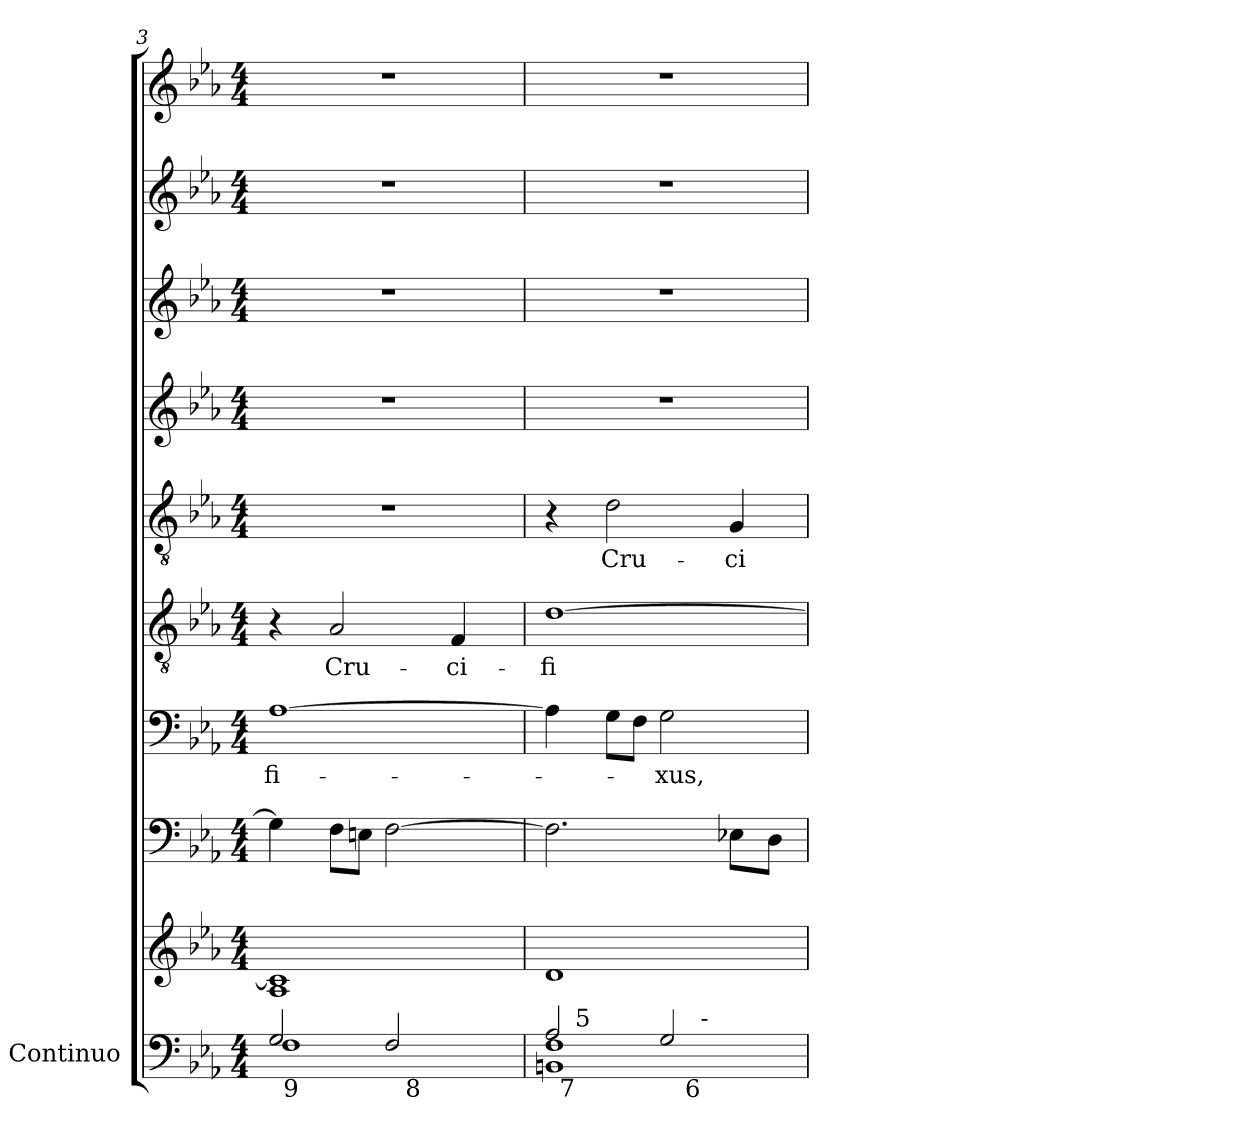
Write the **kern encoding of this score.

**kern	**kern	**kern	**kern	**text	**kern	**text	**kern	**text	**kern	**kern	**kern	**kern
*part9	*part9	*part8	*part7	*part7	*part6	*part6	*part5	*part5	*part4	*part3	*part2	*part1
*staff10	*staff9	*staff8	*staff7	*staff7	*staff6	*staff6	*staff5	*staff5	*staff4	*staff3	*staff2	*staff1
*I"Continuo	*	*	*	*	*	*	*	*	*	*	*	*
*clefF4	*clefG2	*clefF4	*clefF4	*	*clefGv2	*	*clefGv2	*	*clefG2	*clefG2	*clefG2	*clefG2
*k[b-e-a-]	*k[b-e-a-]	*k[b-e-a-]	*k[b-e-a-]	*	*k[b-e-a-]	*	*k[b-e-a-]	*	*k[b-e-a-]	*k[b-e-a-]	*k[b-e-a-]	*k[b-e-a-]
*c:	*c:	*c:	*c:	*	*c:	*	*c:	*	*c:	*c:	*c:	*c:
*M4/4	*M4/4	*M4/4	*M4/4	*	*M4/4	*	*M4/4	*	*M4/4	*M4/4	*M4/4	*M4/4
=3	=3	=3	=3	=3	=3	=3	=3	=3	=3	=3	=3	=3
*^	*	*	*	*	*	*	*	*	*	*	*	*
!	!	!	!	!	!LO:LY:b:color=#000000	!	!	!	!	!	!	!	!
*^	*^	*	*	*	*	*	*	*	*	*	*	*	*
2Gi/	1Fi	16ryy	2ryy	1A-i 1ci]	4Gi\]	[1A-i	-fi-	4r	.	1r	.	1r	1r	1r	1r
.	.	64...ryy	.	.	.	.	.	.	.	.	.	.	.	.	.
!	!	!LO:TX:b:rj:t=9	!	!	!	!	!	!	!	!	!	!	!	!	!
.	.	2ryy	.	.	.	.	.	.	.	.	.	.	.	.	.
!	!	!	!	!	!	!	!	!	!LO:LY:b:color=#000000	!	!	!	!	!	!
.	.	.	.	.	8Fi\L	.	.	2A-i/	Cru-	.	.	.	.	.	.
.	.	.	.	.	8Eni\J	.	.	.	.	.	.	.	.	.	.
2Fi/	.	.	16ryy	.	[2Fi\	.	.	.	.	.	.	.	.	.	.
.	.	.	32ryy	.	.	.	.	.	.	.	.	.	.	.	.
.	.	4ryy	.	.	.	.	.	.	.	.	.	.	.	.	.
.	.	.	256.ryy	.	.	.	.	.	.	.	.	.	.	.	.
!	!	!	!LO:TX:b:rj:t=8	!	!	!	!	!	!	!	!	!	!	!	!
.	.	.	4ryy	.	.	.	.	.	.	.	.	.	.	.	.
!	!	!	!	!	!	!	!	!	!LO:LY:b:color=#000000	!	!	!	!	!	!
.	.	.	.	.	.	.	.	4Fi/	-ci-	.	.	.	.	.	.
.	.	8ryy	.	.	.	.	.	.	.	.	.	.	.	.	.
.	.	.	8ryy	.	.	.	.	.	.	.	.	.	.	.	.
.	.	32ryy	.	.	.	.	.	.	.	.	.	.	.	.	.
.	.	.	64ryy	.	.	.	.	.	.	.	.	.	.	.	.
.	.	.	128ryy	.	.	.	.	.	.	.	.	.	.	.	.
.	.	512ryy	512ryy	.	.	.	.	.	.	.	.	.	.	.	.
*	*	*v	*v	*	*	*	*	*	*	*	*	*	*	*	*
=4	=4	=4	=4	=4	=4	=4	=4	=4	=4	=4	=4	=4	=4	=4
*	*	*^	*	*	*	*	*	*	*	*	*	*	*	*
!	!	!	!	!	!	!	!	!	!LO:LY:b:color=#000000	!	!	!	!	!	!
*	*	*	*^	*	*	*	*	*	*	*	*	*	*	*	*
2A-i/	1BBni	1Fi	16ryy	2ryy	1di	2.Fi\]	4A-i\]	.	[1di	-fi-	4r	.	1r	1r	1r	1r
.	.	.	64...ryy	.	.	.	.	.	.	.	.	.	.	.	.	.
!	!	!	!LO:TX:b:rj:t=7	!	!	!	!	!	!	!	!	!	!	!	!	!
!	!	!	!LO:TX:t=5	!	!	!	!	!	!	!	!	!	!	!	!	!
.	.	.	2ryy	.	.	.	.	.	.	.	.	.	.	.	.	.
!	!	!	!	!	!	!	!	!	!	!	!	!LO:LY:b:color=#000000	!	!	!	!
.	.	.	.	.	.	.	8Gi\L	.	.	.	2di\	Cru-	.	.	.	.
.	.	.	.	.	.	.	8Fi\J	.	.	.	.	.	.	.	.	.
!	!	!	!	!	!	!	!	!LO:LY:b:color=#000000	!	!	!	!	!	!	!	!
2Gi/	.	.	.	16ryy	.	.	2Gi\	-xus,	.	.	.	.	.	.	.	.
.	.	.	.	32ryy	.	.	.	.	.	.	.	.	.	.	.	.
.	.	.	4ryy	.	.	.	.	.	.	.	.	.	.	.	.	.
.	.	.	.	64ryy	.	.	.	.	.	.	.	.	.	.	.	.
.	.	.	.	1024ryy	.	.	.	.	.	.	.	.	.	.	.	.
!	!	!	!	!LO:TX:b:rj:t=6	!	!	!	!	!	!	!	!	!	!	!	!
!	!	!	!	!LO:TX:t=-	!	!	!	!	!	!	!	!	!	!	!	!
.	.	.	.	4ryy	.	.	.	.	.	.	.	.	.	.	.	.
!	!	!	!	!	!	!	!	!	!	!	!	!LO:LY:b:color=#000000	!	!	!	!
.	.	.	.	.	.	8E-Xi\L	.	.	.	.	4Gi/	-ci-	.	.	.	.
.	.	.	8ryy	.	.	.	.	.	.	.	.	.	.	.	.	.
.	.	.	.	8ryy	.	.	.	.	.	.	.	.	.	.	.	.
.	.	.	.	.	.	8Di\J	.	.	.	.	.	.	.	.	.	.
.	.	.	32ryy	.	.	.	.	.	.	.	.	.	.	.	.	.
.	.	.	.	128...ryy	.	.	.	.	.	.	.	.	.	.	.	.
.	.	.	512ryy	.	.	.	.	.	.	.	.	.	.	.	.	.
*v	*v	*v	*v	*v	*	*	*	*	*	*	*	*	*	*	*	*
=	=	=	=	=	=	=	=	=	=	=	=	=
*-	*-	*-	*-	*-	*-	*-	*-	*-	*-	*-	*-	*-
